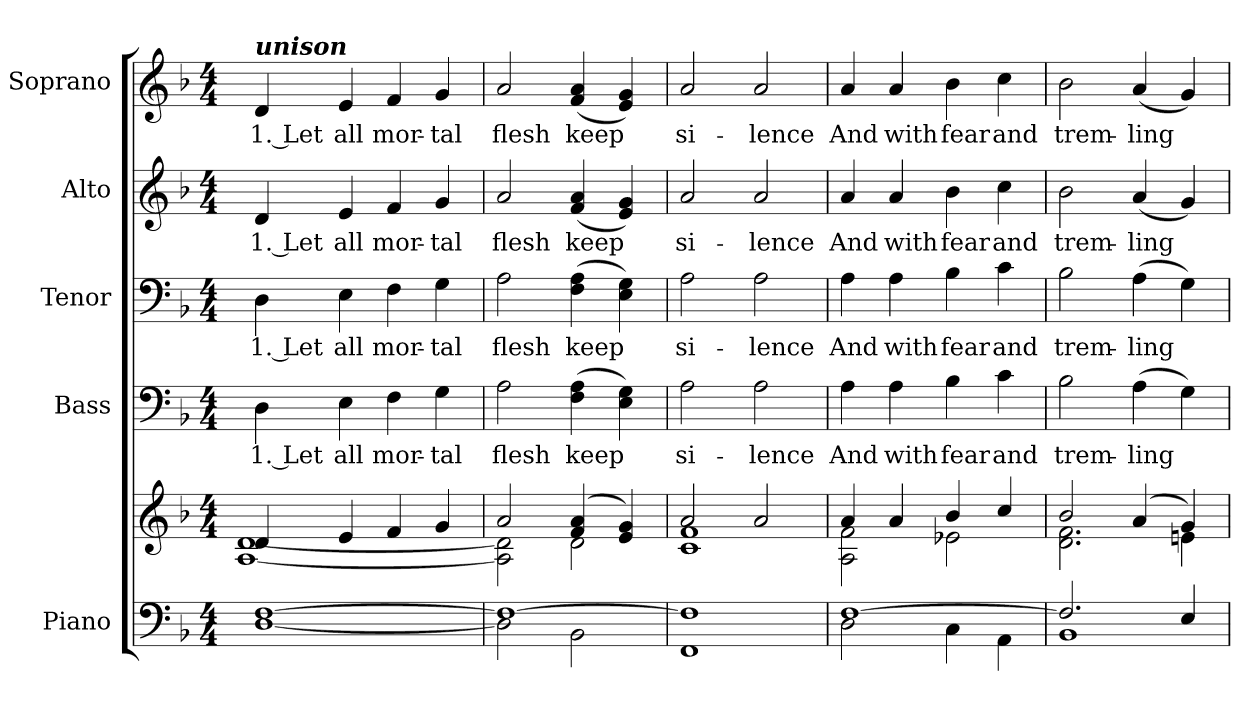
**kern	**kern	**kern	**text	**kern	**text	**kern	**text	**kern	**text
*part5	*part5	*part4	*part4	*part3	*part3	*part2	*part2	*part1	*part1
*staff6	*staff5	*staff4	*staff4	*staff3	*staff3	*staff2	*staff2	*staff1	*staff1
*I"Piano	*	*I"Bass	*	*I"Tenor	*	*I"Alto	*	*I"Soprano	*
*I'Pno.	*	*I'B.	*	*I'T.	*	*I'A.	*	*I'S.	*
!!LO:PB:g=z
*clefF4	*clefG2	*clefF4	*	*clefF4	*	*clefG2	*	*clefG2	*
*k[b-]	*k[b-]	*k[b-]	*	*k[b-]	*	*k[b-]	*	*k[b-]	*
*F:	*F:	*F:	*	*F:	*	*F:	*	*F:	*
*M4/4	*M4/4	*M4/4	*	*M4/4	*	*M4/4	*	*M4/4	*
*MM150	*MM150	*MM150	*	*MM150	*	*MM150	*	*MM150	*
=1	=1	=1	=1	=1	=1	=1	=1	=1	=1
*^	*^	*	*	*	*	*	*	*	*
!	!	!	!	!	!LO:LY:b:color=#000000	!	!	!	!	!	!
!	!	!	!	!	!	!	!LO:LY:b:color=#000000	!	!	!	!
!	!	!	!	!	!	!	!	!	!LO:LY:b:color=#000000	!	!
!	!	!	!	!	!	!	!	!	!	!LO:TX:a:Bi:t=unison	!
!	!	!	!	!	!	!	!	!	!	!	!LO:LY:b:color=#000000
[>1Fi	[<1Di	4di/	[<1Ai [<1di	4Di\	1. Let	4Di\	1. Let	4di/	1. Let	4di/	1. Let
!	!	!	!	!	!LO:LY:b:color=#000000	!	!	!	!	!	!
!	!	!	!	!	!	!	!LO:LY:b:color=#000000	!	!	!	!
!	!	!	!	!	!	!	!	!	!LO:LY:b:color=#000000	!	!
!	!	!	!	!	!	!	!	!	!	!	!LO:LY:b:color=#000000
.	.	4ei/	.	4Ei\	all	4Ei\	all	4ei/	all	4ei/	all
!	!	!	!	!	!LO:LY:b:color=#000000	!	!	!	!	!	!
!	!	!	!	!	!	!	!LO:LY:b:color=#000000	!	!	!	!
!	!	!	!	!	!	!	!	!	!LO:LY:b:color=#000000	!	!
!	!	!	!	!	!	!	!	!	!	!	!LO:LY:b:color=#000000
.	.	4fi/	.	4Fi\	mor-	4Fi\	mor-	4fi/	mor-	4fi/	mor-
!	!	!	!	!	!LO:LY:b:color=#000000	!	!	!	!	!	!
!	!	!	!	!	!	!	!LO:LY:b:color=#000000	!	!	!	!
!	!	!	!	!	!	!	!	!	!LO:LY:b:color=#000000	!	!
!	!	!	!	!	!	!	!	!	!	!	!LO:LY:b:color=#000000
.	.	4gi/	.	4Gi\	-tal	4Gi\	-tal	4gi/	-tal	4gi/	-tal
=2	=2	=2	=2	=2	=2	=2	=2	=2	=2	=2	=2
!	!	!	!	!	!LO:LY:b:color=#000000	!	!	!	!	!	!
!	!	!	!	!	!	!	!LO:LY:b:color=#000000	!	!	!	!
!	!	!	!	!	!	!	!	!	!LO:LY:b:color=#000000	!	!
!	!	!	!	!	!	!	!	!	!	!	!LO:LY:b:color=#000000
1Fi_>	2Di\]	2ai/	2Ai\] 2di]	2Ai\	flesh	2Ai\	flesh	2ai/	flesh	2ai/	flesh
!	!	!	!	!	!LO:LY:b:color=#000000	!	!	!	!	!	!
!	!	!	!	!	!	!	!LO:LY:b:color=#000000	!	!	!	!
!	!	!	!	!	!	!	!	!	!LO:LY:b:color=#000000	!	!
!	!	!	!	!	!	!	!	!	!	!	!LO:LY:b:color=#000000
.	2BB-i\	(4fi/ 4ai	2di\	(4Fi\ 4Ai	keep	(4Fi\ 4Ai	keep	(4fi/ 4ai	keep	(4fi/ 4ai	keep
.	.	4ei/ 4gi)	.	4Ei\ 4Gi)	.	4Ei\ 4Gi)	.	4ei/ 4gi)	.	4ei/ 4gi)	.
=3	=3	=3	=3	=3	=3	=3	=3	=3	=3	=3	=3
!	!	!	!	!	!LO:LY:b:color=#000000	!	!	!	!	!	!
!	!	!	!	!	!	!	!LO:LY:b:color=#000000	!	!	!	!
!	!	!	!	!	!	!	!	!	!LO:LY:b:color=#000000	!	!
!	!	!	!	!	!	!	!	!	!	!	!LO:LY:b:color=#000000
1Fi]	1FFi	2ai/	1ci 1fi	2Ai\	si-	2Ai\	si-	2ai/	si-	2ai/	si-
!	!	!	!	!	!LO:LY:b:color=#000000	!	!	!	!	!	!
!	!	!	!	!	!	!	!LO:LY:b:color=#000000	!	!	!	!
!	!	!	!	!	!	!	!	!	!LO:LY:b:color=#000000	!	!
!	!	!	!	!	!	!	!	!	!	!	!LO:LY:b:color=#000000
.	.	2ai/	.	2Ai\	-lence	2Ai\	-lence	2ai/	-lence	2ai/	-lence
!!LO:PB:g=z
=4	=4	=4	=4	=4	=4	=4	=4	=4	=4	=4	=4
!	!	!	!	!	!LO:LY:b:color=#000000	!	!	!	!	!	!
!	!	!	!	!	!	!	!LO:LY:b:color=#000000	!	!	!	!
!	!	!	!	!	!	!	!	!	!LO:LY:b:color=#000000	!	!
!	!	!	!	!	!	!	!	!	!	!	!LO:LY:b:color=#000000
[>1Fi	2Di\	4ai/	2Ai\ 2fi	4Ai\	And	4Ai\	And	4ai/	And	4ai/	And
!	!	!	!	!	!LO:LY:b:color=#000000	!	!	!	!	!	!
!	!	!	!	!	!	!	!LO:LY:b:color=#000000	!	!	!	!
!	!	!	!	!	!	!	!	!	!LO:LY:b:color=#000000	!	!
!	!	!	!	!	!	!	!	!	!	!	!LO:LY:b:color=#000000
.	.	4ai/	.	4Ai\	with	4Ai\	with	4ai/	with	4ai/	with
!	!	!	!	!	!LO:LY:b:color=#000000	!	!	!	!	!	!
!	!	!	!	!	!	!	!LO:LY:b:color=#000000	!	!	!	!
!	!	!	!	!	!	!	!	!	!LO:LY:b:color=#000000	!	!
!	!	!	!	!	!	!	!	!	!	!	!LO:LY:b:color=#000000
.	4Ci\	4b-i/	2e-Xi\	4B-i\	fear	4B-i\	fear	4b-i\	fear	4b-i\	fear
!	!	!	!	!	!LO:LY:b:color=#000000	!	!	!	!	!	!
!	!	!	!	!	!	!	!LO:LY:b:color=#000000	!	!	!	!
!	!	!	!	!	!	!	!	!	!LO:LY:b:color=#000000	!	!
!	!	!	!	!	!	!	!	!	!	!	!LO:LY:b:color=#000000
.	4AAi\	4cci/	.	4ci\	and	4ci\	and	4cci\	and	4cci\	and
=5	=5	=5	=5	=5	=5	=5	=5	=5	=5	=5	=5
!	!	!	!	!	!LO:LY:b:color=#000000	!	!	!	!	!	!
!	!	!	!	!	!	!	!LO:LY:b:color=#000000	!	!	!	!
!	!	!	!	!	!	!	!	!	!LO:LY:b:color=#000000	!	!
!	!	!	!	!	!	!	!	!	!	!	!LO:LY:b:color=#000000
2.Fi/]	1BB-i	2b-i/	2.di\ 2.fi	2B-i\	trem-	2B-i\	trem-	2b-i\	trem-	2b-i\	trem-
!	!	!	!	!	!LO:LY:b:color=#000000	!	!	!	!	!	!
!	!	!	!	!	!	!	!LO:LY:b:color=#000000	!	!	!	!
!	!	!	!	!	!	!	!	!	!LO:LY:b:color=#000000	!	!
!	!	!	!	!	!	!	!	!	!	!	!LO:LY:b:color=#000000
.	.	(4ai/	.	(4Ai\	-ling	(4Ai\	-ling	(4ai/	-ling	(4ai/	-ling
4Ei/	.	4gi/)	4eni\	4Gi\)	.	4Gi\)	.	4gi/)	.	4gi/)	.
*v	*v	*	*	*	*	*	*	*	*	*	*
*	*v	*v	*	*	*	*	*	*	*	*
=	=	=	=	=	=	=	=	=	=
*-	*-	*-	*-	*-	*-	*-	*-	*-	*-
